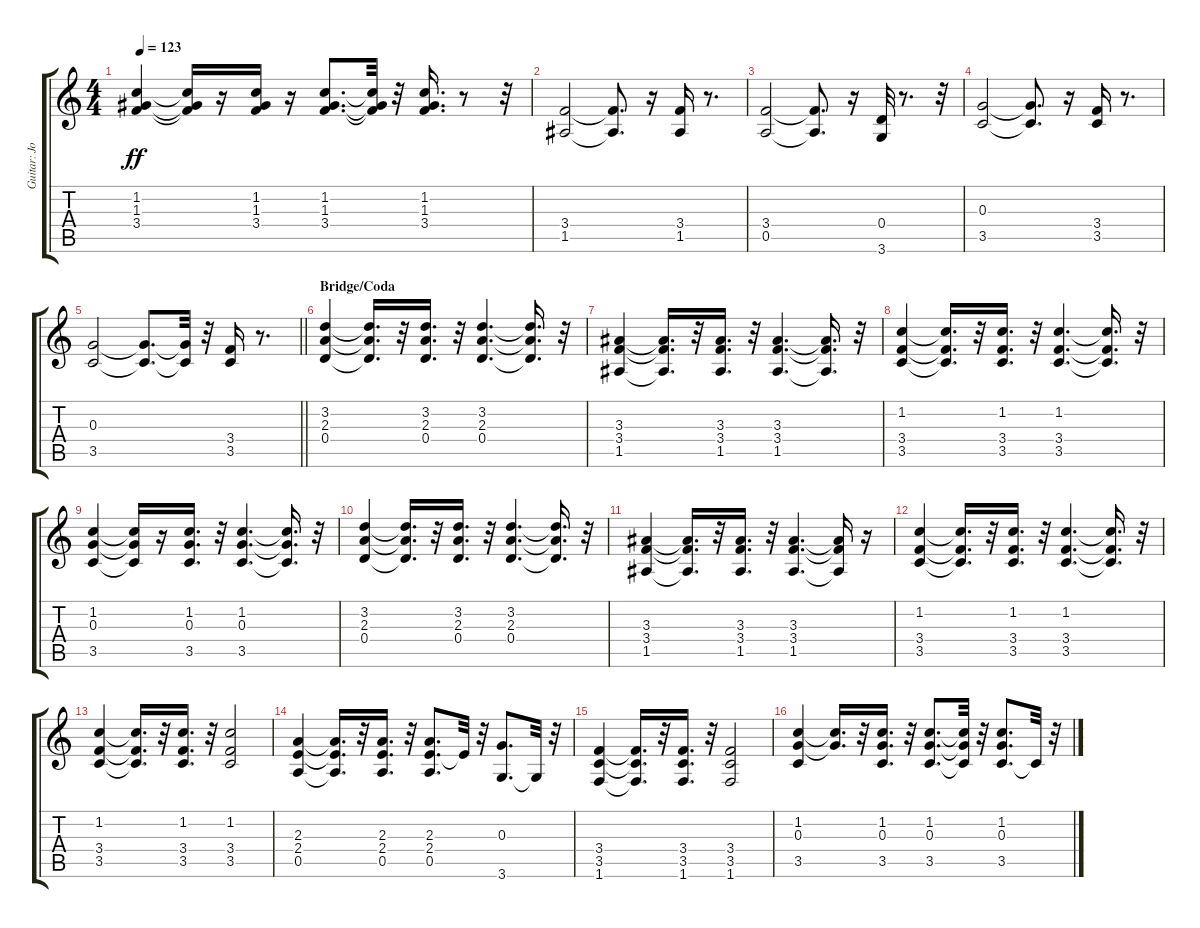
\track ("Guitar: Joey Hunting" "Guitar: Jo") {instrument overdrivenguitar}
\staff {score tabs}
\tuning (E4 B3 G3 D3 A2 E2) {hide}
\ts (4 4)
\tempo 123
\clef g2
\ks c
(1.2 1.3 3.4).4{dy ff} (1.2{t} 1.3{t} 3.4{t}).16 r.16 (1.2 1.3 3.4).16 r.16 (1.2 1.3 3.4).8{d} (1.2{t} 1.3{t} 3.4{t}).32 r.32 (1.2 1.3 3.4).16{d} r.8 r.32 |
(3.4 1.5).2 (3.4{t} 1.5{t}).8{d} r.16 (3.4 1.5).16 r.8{d} |
(3.4 0.5).2 (3.4{t} 0.5{t}).8{d} r.16 (0.4 3.6).32 r.8{d} r.32 |
(0.3 3.5).2 (0.3{t} 3.5{t}).8{d} r.16 (3.4 3.5).16 r.8{d} |
\barLineRight lightlight
(0.3 3.5).2 (0.3{t} 3.5{t}).8{d} (0.3{t} 3.5{t}).32 r.32 (3.4 3.5).16 r.8{d} |
\section ("" "Bridge/Coda")
(3.2 2.3 0.4).4 (3.2{t} 2.3{t} 0.4{t}).16{d} r.32 (3.2 2.3 0.4).16{d} r.32 (3.2 2.3 0.4).4{d} (3.2{t} 2.3{t} 0.4{t}).16{d} r.32 |
(3.3 3.4 1.5).4 (3.3{t} 3.4{t} 1.5{t}).16{d} r.32 (3.3 3.4 1.5).16{d} r.32 (3.3 3.4 1.5).4{d} (3.3{t} 3.4{t} 1.5{t}).16{d} r.32 |
(1.2 3.4 3.5).4 (1.2{t} 3.4{t} 3.5{t}).16{d} r.32 (1.2 3.4 3.5).16{d} r.32 (1.2 3.4 3.5).4{d} (1.2{t} 3.4{t} 3.5{t}).16{d} r.32 |
(1.2 0.3 3.5).4 (1.2{t} 0.3{t} 3.5{t}).16 r.16 (1.2 0.3 3.5).16{d} r.32 (1.2 0.3 3.5).4{d} (1.2{t} 0.3{t} 3.5{t}).16{d} r.32 |
(3.2 2.3 0.4).4 (3.2{t} 2.3{t} 0.4{t}).16{d} r.32 (3.2 2.3 0.4).16{d} r.32 (3.2 2.3 0.4).4{d} (3.2{t} 2.3{t} 0.4{t}).16{d} r.32 |
(3.3 3.4 1.5).4 (3.3{t} 3.4{t} 1.5{t}).16{d} r.32 (3.3 3.4 1.5).16{d} r.32 (3.3 3.4 1.5).4{d} (3.3{t} 3.4{t} 1.5{t}).16 r.16 |
(1.2 3.4 3.5).4 (1.2{t} 3.4{t} 3.5{t}).16{d} r.32 (1.2 3.4 3.5).16{d} r.32 (1.2 3.4 3.5).4{d} (1.2{t} 3.4{t} 3.5{t}).16{d} r.32 |
(1.2 3.4 3.5).4 (1.2{t} 3.4{t} 3.5{t}).16{d} r.32 (1.2 3.4 3.5).16{d} r.32 (1.2 3.4 3.5).2 |
(2.3 2.4 0.5).4 (2.3{t} 2.4{t} 0.5{t}).16{d} r.32 (2.3 2.4 0.5).16{d} r.32 (2.3 2.4 0.5).8{d} 2.4{t}.32 r.32 (0.3 3.6).8{d} 3.6{t}.32 r.32 |
(3.4 3.5 1.6).4 (3.4{t} 3.5{t} 1.6{t}).16{d} r.32 (3.4 3.5 1.6).16{d} r.32 (3.4 3.5 1.6).2 |
(1.2 0.3 3.5).4 (1.2{t} 0.3{t}).16{d} r.32 (1.2 0.3 3.5).16{d} r.32 (1.2 0.3 3.5).8{d} (1.2{t} 0.3{t} 3.5{t}).32 r.32 (1.2 0.3 3.5).8{d} 3.5{t}.32 r.32
